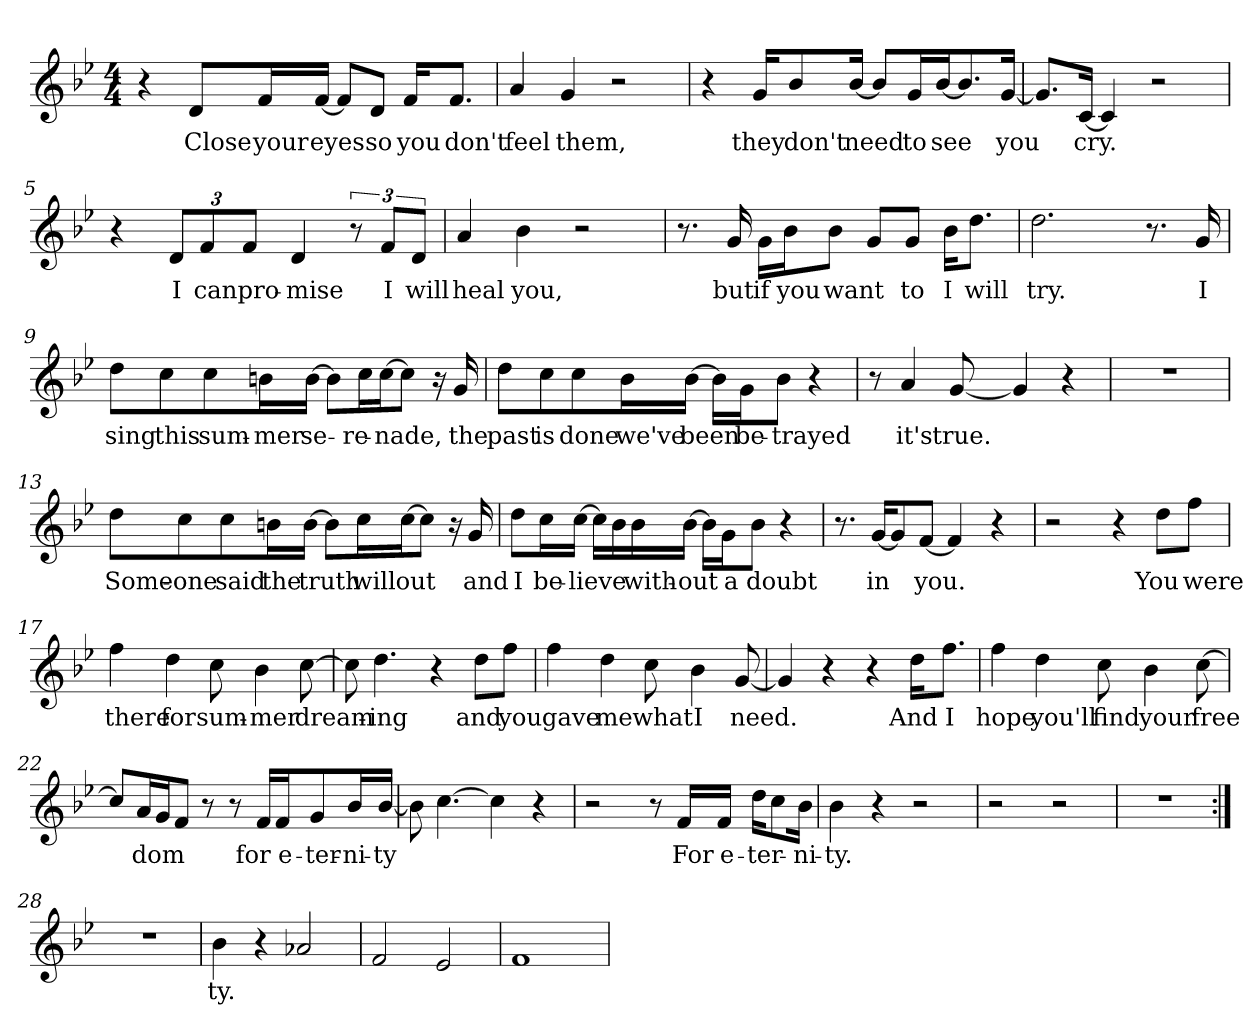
**kern	**text
*part1	*part1
*staff1	*staff1
*clefG2	*
*k[b-e-]	*
*B-:	*
*M4/4	*
=1	=1
4r	.
8d/L	Close
16f/L	your
[16f/JJ	eyes
8f/L]	.
8d/J	so
16f/KL	you
8.f/J	don't
=2	=2
4a/	feel
4g/	them,
2r	.
=3	=3
4r	.
16g/KL	they
8b-/	don't
[16b-/Jk	need
8b-/L]	.
16g/L	to
[16b-/J	see
8.b-/]	.
[16g/Jk	you
!!LO:LB:g=z
=4	=4
8.g/L]	.
[16c/Jk	cry.
4c/]	.
2r	.
=5	=5
4r	.
*Xbrackettup	*
12d/L	I
12f/	can
12f/J	pro-
4d/	-mise
*brackettup	*
12r	.
12f/L	I
12d/J	will
=6	=6
4a/	heal
4b-\	you,
2r	.
=7	=7
8.r	.
16g/	but
16g\LL	if
16b-\J	you
8b-\J	want
8g/L	.
8g/J	to
16b-\KL	I
8.dd\J	will
!!LO:LB:g=z
=8	=8
2.dd\	try.
8.r	.
16g/	I
=9	=9
8dd\L	sing
8cc\	this
8cc\	sum-
16bn\L	-mer
[16b\JJ	se-
8b\L]	.
16cc\L	-re-
[16cc\J	-nade,
8cc\J]	.
16r	.
16g/	the
=10	=10
8dd\L	past
8cc\	is
8cc\	done
16b-\L	we've
[16b-\JJ	been
16b-\LL]	.
16g\J	be-
8b-\J	-trayed
4r	.
!!LO:LB:g=z
=11	=11
8r	.
4a/	it's
[8g/	true.
4g/]	.
4r	.
=12	=12
1r	.
=13	=13
8dd\L	Some-
8cc\	-one
8cc\	said
16bn\L	the
[16b\JJ	truth
8b\L]	.
16cc\L	will
[16cc\J	out
8cc\J]	.
16r	.
16g/	and
!!LO:LB:g=z
=14	=14
8dd\L	I
16cc\L	be-
[16cc\JJ	-lieve
16cc\LL]	.
16b-\	.
16b-\	with-
[16b-\JJ	-out
16b-\LL]	.
16g\J	a
8b-\J	doubt
4r	.
=15	=15
8.r	.
[16g/KL	-in
8g/]	.
[8f/J	you.
4f/]	.
4r	.
=16	=16
2r	.
4r	.
8dd\L	You
8ff\J	were
!!LO:LB:g=z
=17	=17
4ff\	there
4dd\	for
8cc\	sum-
4b-\	-mer
[8cc\	dream-
=18	=18
8cc\]	.
4.dd\	-ing
4r	.
8dd\L	and
8ff\J	you
=19	=19
4ff\	gave
4dd\	me
8cc\	what
4b-\	I
[8g/	need.
=20	=20
4g/]	.
4r	.
4r	.
16dd\KL	And
8.ff\J	I
!!LO:LB:g=z
=21	=21
4ff\	hope
4dd\	you'll
8cc\	find
4b-\	your
[8cc\	free
=22	=22
8cc/L]	.
16a/L	dom
16g/J	.
8f/J	.
8r	.
8r	.
16f/LL	for
16f/J	e-
8g/	-ter-
16b-/L	-ni-
[16b-/JJ	-ty
=23	=23
8b-\]	.
[4.cc\	.
4cc\]	.
4r	.
!!LO:LB:g=z
=24	=24
2r	.
8r	.
16f/LL	For
16f/JJ	e-
16dd\KL	-ter-
8cc\	.
16b-\Jk	-ni-
=25	=25
4b-\	-ty.
4r	.
2r	.
=26	=26
2r	.
2r	.
=27	=27
1r	.
=28:|!	=28:|!
1r	.
=29	=29
4b-\	ty.
4r	.
2a-X/	.
=30	=30
2f/	.
2e-/	.
!!LO:PB:g=z
=31	=31
1f	.
=	=
*-	*-
